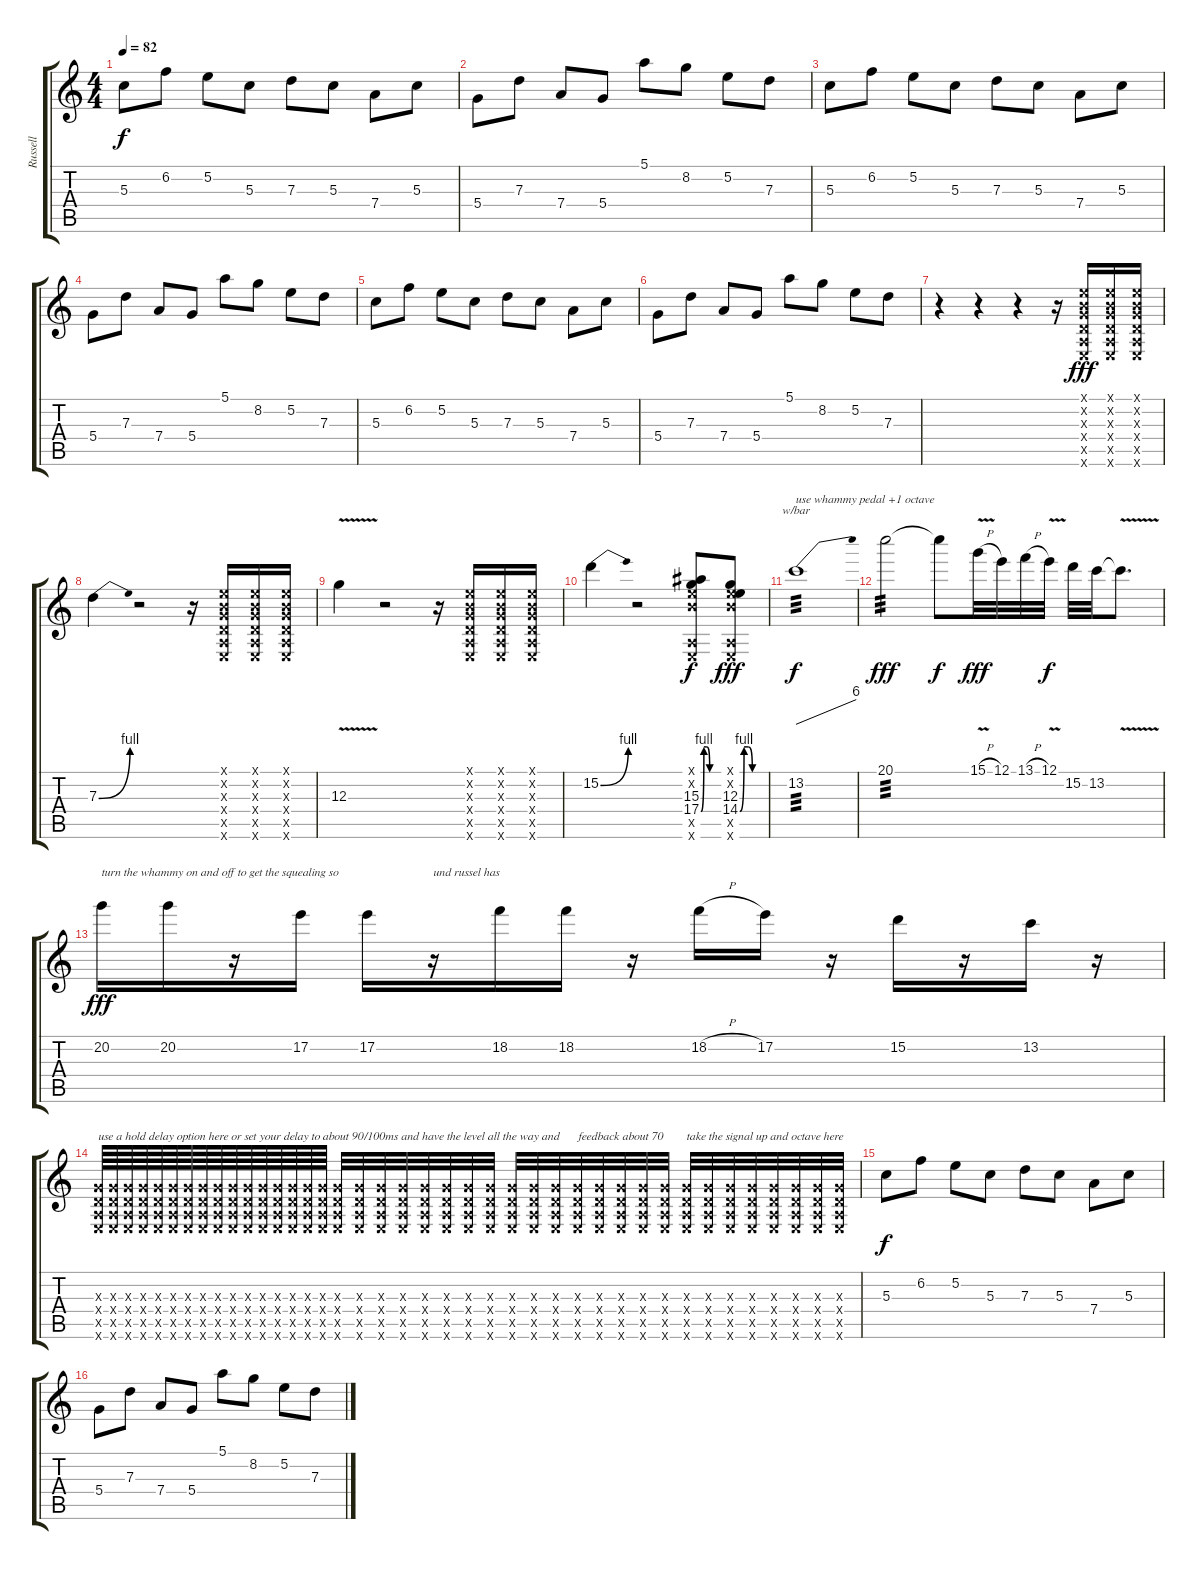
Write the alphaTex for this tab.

\track ("Russell" "Russell") {instrument distortionguitar}
\staff {score tabs}
\tuning (E4 B3 G3 D3 A2 E2) {hide}
\ts (4 4)
\tempo 82
\clef g2
\ks c
5.3.8{dy f} 6.2.8 5.2.8 5.3.8 7.3.8 5.3.8 7.4.8 5.3.8 |
5.4.8 7.3.8 7.4.8 5.4.8 5.1.8 8.2.8 5.2.8 7.3.8 |
5.3.8 6.2.8 5.2.8 5.3.8 7.3.8 5.3.8 7.4.8 5.3.8 |
5.4.8 7.3.8 7.4.8 5.4.8 5.1.8 8.2.8 5.2.8 7.3.8 |
5.3.8 6.2.8 5.2.8 5.3.8 7.3.8 5.3.8 7.4.8 5.3.8 |
5.4.8 7.3.8 7.4.8 5.4.8 5.1.8 8.2.8 5.2.8 7.3.8 |
r.4 r.4 r.4 r.16 (0.1{x} 0.2{x} 0.3{x} 0.4{x} 0.5{x} 0.6{x}).16{dy fff} (0.1{x} 0.2{x} 0.3{x} 0.4{x} 0.5{x} 0.6{x}).16 (0.1{x} 0.2{x} 0.3{x} 0.4{x} 0.5{x} 0.6{x}).16 |
7.3{be (bend 0 0 60 4)}.4 r.2 r.16 (0.1{x} 0.2{x} 0.3{x} 0.4{x} 0.5{x} 0.6{x}).16 (0.1{x} 0.2{x} 0.3{x} 0.4{x} 0.5{x} 0.6{x}).16 (0.1{x} 0.2{x} 0.3{x} 0.4{x} 0.5{x} 0.6{x}).16 |
12.3{v}.4 r.2 r.16 (0.1{x} 0.2{x} 0.3{x} 0.4{x} 0.5{x} 0.6{x}).16 (0.1{x} 0.2{x} 0.3{x} 0.4{x} 0.5{x} 0.6{x}).16 (0.1{x} 0.2{x} 0.3{x} 0.4{x} 0.5{x} 0.6{x}).16 |
15.2{be (bend 0 0 60 4)}.4 r.2 (0.1{x} 0.2{x} 15.3 17.4{be (custom 0 0 10 4 20 4 30 0 60 0)} 0.5{x} 0.6{x}).8{dy f} (0.1{x} 0.2{x} 12.3 14.4{be (custom 0 0 10 4 20 4 30 0 60 0)} 0.5{x} 0.6{x}).8{dy fff} |
13.2.1{tbe (dive default 0 0 60 24) txt "use whammy pedal +1 octave" tp 3 dy f} |
20.1.2{tp 3 dy fff} 20.1{t}.8{dy f} 15.1{v h}.32{dy fff} 12.1.32 13.1{h}.32 12.1{v}.32{dy f} 15.2.32 13.2.32 13.2{v t}.8{d} |
20.2.16{txt "turn the whammy on and off to get the squealing so" dy fff} 20.2.16 r.16 17.2.16 17.2.16 r.16{txt "und russel has"} 18.2.16 18.2.16 r.16 18.2{h}.16 17.2.16 r.16 15.2.16 r.16 13.2.16 r.16 |
(0.3{x} 0.4{x} 0.5{x} 0.6{x}).64{txt "use a hold delay option here or set your delay to"} (0.3{x} 0.4{x} 0.5{x} 0.6{x}).64 (0.3{x} 0.4{x} 0.5{x} 0.6{x}).64 (0.3{x} 0.4{x} 0.5{x} 0.6{x}).64 (0.3{x} 0.4{x} 0.5{x} 0.6{x}).64 (0.3{x} 0.4{x} 0.5{x} 0.6{x}).64 (0.3{x} 0.4{x} 0.5{x} 0.6{x}).64 (0.3{x} 0.4{x} 0.5{x} 0.6{x}).64 (0.3{x} 0.4{x} 0.5{x} 0.6{x}).64 (0.3{x} 0.4{x} 0.5{x} 0.6{x}).64 (0.3{x} 0.4{x} 0.5{x} 0.6{x}).64 (0.3{x} 0.4{x} 0.5{x} 0.6{x}).64 (0.3{x} 0.4{x} 0.5{x} 0.6{x}).64 (0.3{x} 0.4{x} 0.5{x} 0.6{x}).64 (0.3{x} 0.4{x} 0.5{x} 0.6{x}).64 (0.3{x} 0.4{x} 0.5{x} 0.6{x}).64{txt "about 90/100ms and have the level all the way and "} (0.3{x} 0.4{x} 0.5{x} 0.6{x}).32 (0.3{x} 0.4{x} 0.5{x} 0.6{x}).32 (0.3{x} 0.4{x} 0.5{x} 0.6{x}).32 (0.3{x} 0.4{x} 0.5{x} 0.6{x}).32 (0.3{x} 0.4{x} 0.5{x} 0.6{x}).32 (0.3{x} 0.4{x} 0.5{x} 0.6{x}).32 (0.3{x} 0.4{x} 0.5{x} 0.6{x}).32 (0.3{x} 0.4{x} 0.5{x} 0.6{x}).32 (0.3{x} 0.4{x} 0.5{x} 0.6{x}).32 (0.3{x} 0.4{x} 0.5{x} 0.6{x}).32 (0.3{x} 0.4{x} 0.5{x} 0.6{x}).32 (0.3{x} 0.4{x} 0.5{x} 0.6{x}).32{txt "feedback about 70"} (0.3{x} 0.4{x} 0.5{x} 0.6{x}).32 (0.3{x} 0.4{x} 0.5{x} 0.6{x}).32 (0.3{x} 0.4{x} 0.5{x} 0.6{x}).32 (0.3{x} 0.4{x} 0.5{x} 0.6{x}).32 (0.3{x} 0.4{x} 0.5{x} 0.6{x}).32{txt "take the signal up and octave here"} (0.3{x} 0.4{x} 0.5{x} 0.6{x}).32 (0.3{x} 0.4{x} 0.5{x} 0.6{x}).32 (0.3{x} 0.4{x} 0.5{x} 0.6{x}).32 (0.3{x} 0.4{x} 0.5{x} 0.6{x}).32 (0.3{x} 0.4{x} 0.5{x} 0.6{x}).32 (0.3{x} 0.4{x} 0.5{x} 0.6{x}).32 (0.3{x} 0.4{x} 0.5{x} 0.6{x}).32 |
5.3.8{dy f} 6.2.8 5.2.8 5.3.8 7.3.8 5.3.8 7.4.8 5.3.8 |
5.4.8 7.3.8 7.4.8 5.4.8 5.1.8 8.2.8 5.2.8 7.3.8
